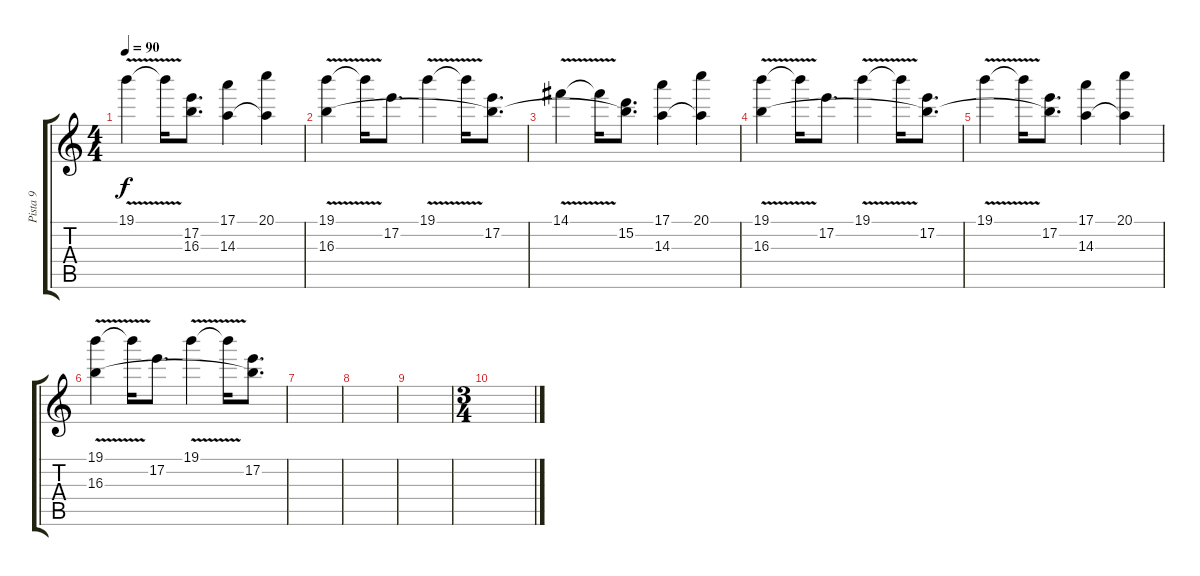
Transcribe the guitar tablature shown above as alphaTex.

\track ("Pista 9" "Pista 9") {instrument distortionguitar}
\staff {score tabs}
\tuning (E4 B3 G3 D3 A2 E2) {hide}
\ts (4 4)
\tempo 90
\clef g2
\ks c
19.1{v}.4{dy f} 19.1{t}.16 (17.2 16.3{t}).8{d} (17.1 14.3).4 (20.1 14.3{t}).4 |
(19.1{v} 16.3).4 19.1{t}.16 17.2.8{d} 19.1{v}.4 19.1{t}.16 (17.2 16.3{t}).8{d} |
14.1{v}.4 14.1{t}.16 (15.2 16.3{t}).8{d} (17.1 14.3).4 (20.1 14.3{t}).4 |
(19.1{v} 16.3).4 19.1{t}.16 17.2.8{d} 19.1{v}.4 19.1{t}.16 (17.2 16.3{t}).8{d} |
19.1{v}.4 19.1{t}.16 (17.2 16.3{t}).8{d} (17.1 14.3).4 (20.1 14.3{t}).4 |
(19.1{v} 16.3).4 19.1{t}.16 17.2.8{d} 19.1{v}.4 19.1{t}.16 (17.2 16.3{t}).8{d} |
|
|
|
\ts (3 4)
